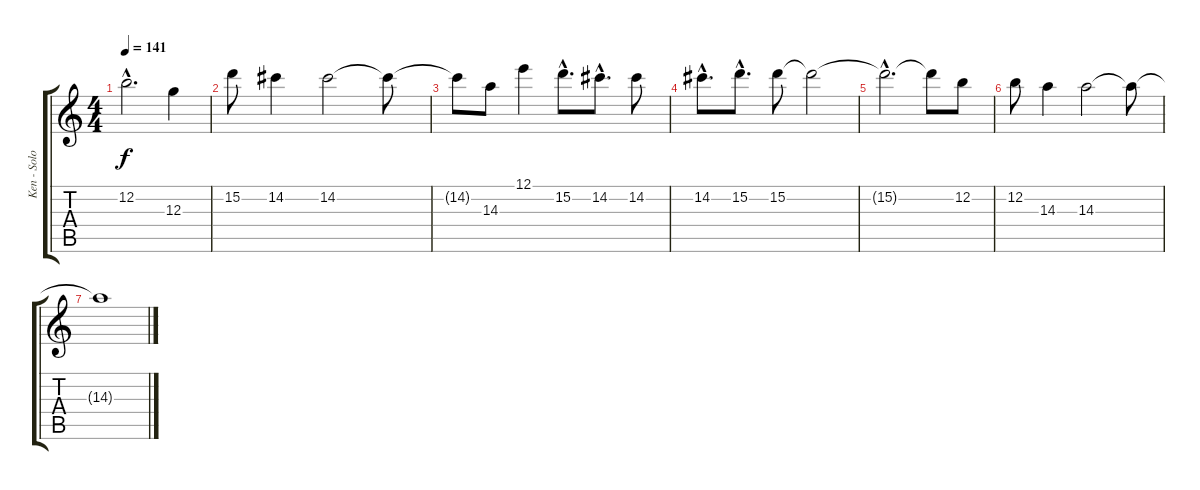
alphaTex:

\track ("Ken - Solo" "Ken - Solo") {instrument distortionguitar}
\staff {score tabs}
\tuning (E4 B3 G3 D3 A2 E2) {hide}
\ts (4 4)
\tempo 141
\clef g2
\ks c
12.2{hac t}.2{d dy f} 12.3.4 |
15.2.8 14.2.4 14.2.2 14.2{t}.8 |
14.2{t}.8 14.3.8 12.1.4 15.2{hac}.8{d} 14.2{hac}.8{d} 14.2.8 |
14.2{hac}.8{d} 15.2{hac}.8{d} 15.2.8 15.2{t}.2 |
15.2{hac t}.2{d} 15.2{t}.8 12.2.8 |
12.2.8 14.3.4 14.3.2 14.3{t}.8 |
14.3{t}.1
